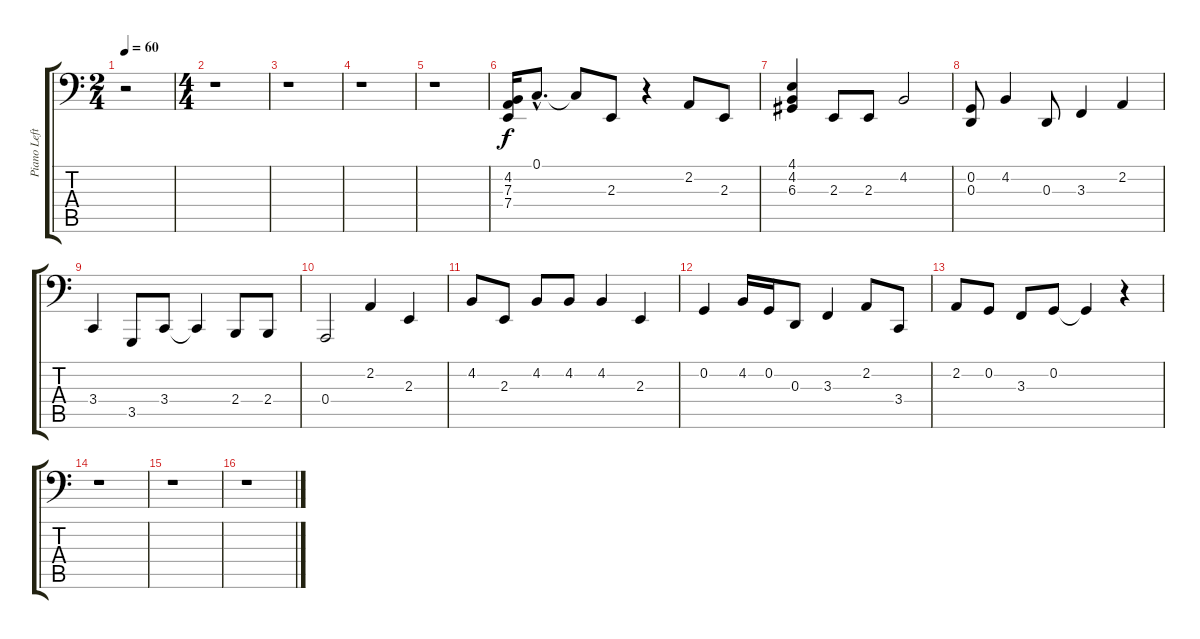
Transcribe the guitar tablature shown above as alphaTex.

\track ("Piano Left Hand" "Piano Left") {instrument acousticgrandpiano}
\staff {score tabs}
\tuning (C3 G2 D2 A1 E1 B0) {hide}
\ts (2 4)
\tempo 60
\clef f4
\ks c
r.2{dy f instrument acousticgrandpiano} |
\ts (4 4)
r.1 |
r.1 |
r.1 |
r.1 |
(4.2 7.3 7.4).16 0.1{hac}.8{d} 0.1{t}.8 2.3.8 r.4 2.2.8 2.3.8 |
(4.1 4.2 6.3).4 2.3.8 2.3.8 4.2.2 |
(0.2 0.3).8 4.2.4 0.3.8 3.3.4 2.2.4 |
3.4.4 3.5.8 3.4.8 3.4{t}.4 2.4.8 2.4.8 |
0.4.2 2.2.4 2.3.4 |
4.2.8 2.3.8 4.2.8 4.2.8 4.2.4 2.3.4 |
0.2.4 4.2.16 0.2.16 0.3.8 3.3.4 2.2.8 3.4.8 |
2.2.8 0.2.8 3.3.8 0.2.8 0.2{t}.4 r.4 |
r.1 |
r.1 |
r.1
